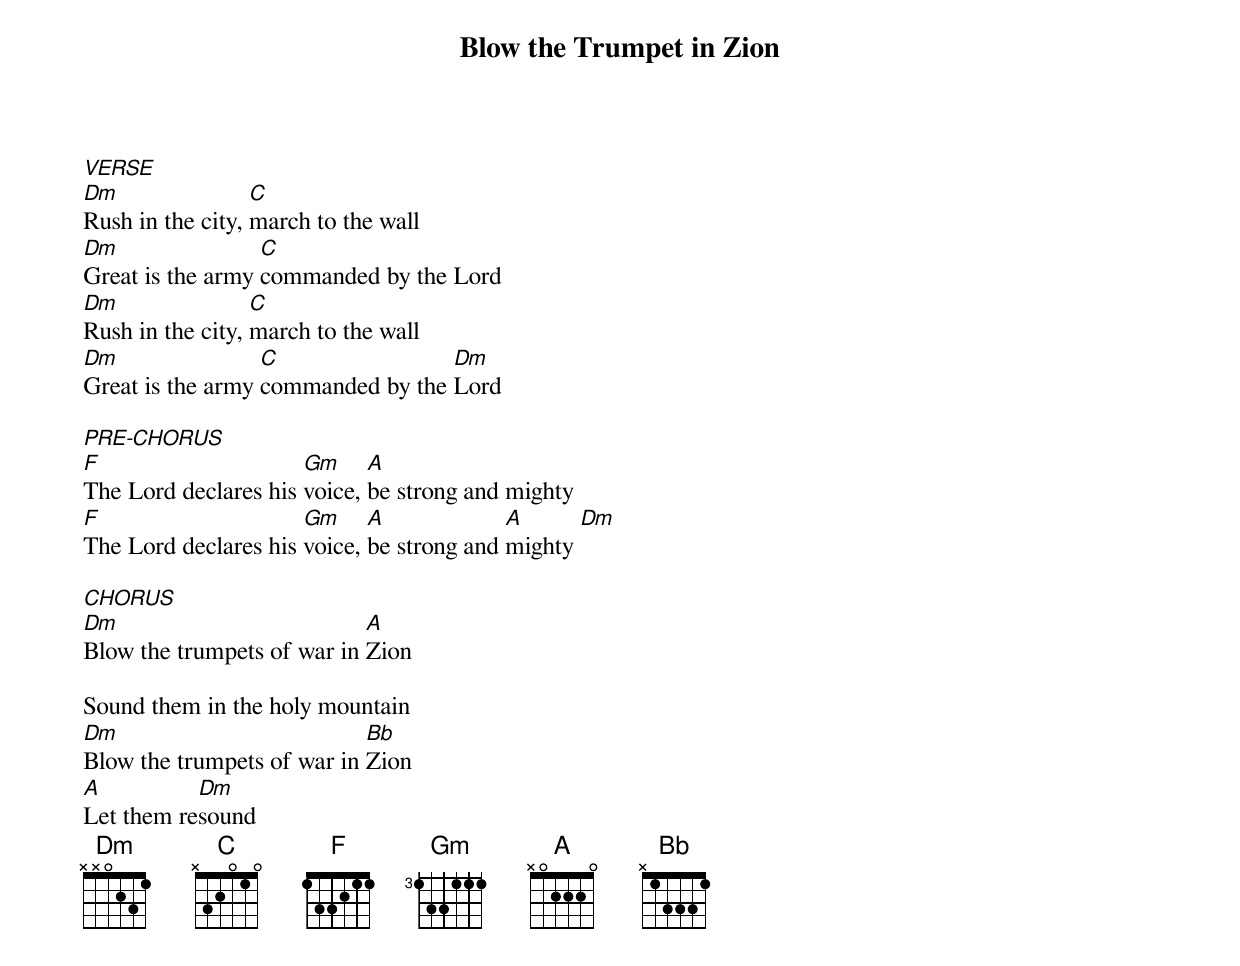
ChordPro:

{title: Blow the Trumpet in Zion}
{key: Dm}
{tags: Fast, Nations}
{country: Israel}

[VERSE]
[Dm]Rush in the city, [C]march to the wall
[Dm]Great is the army [C]commanded by the Lord
[Dm]Rush in the city, [C]march to the wall
[Dm]Great is the army [C]commanded by the [Dm]Lord

[PRE-CHORUS]
[F]The Lord declares his [Gm]voice, [A]be strong and mighty
[F]The Lord declares his [Gm]voice, [A]be strong and [A]mighty [Dm]

[CHORUS]
[Dm]Blow the trumpets of war in [A]Zion
Sound them in the [ ]holy [ ]mountain
[Dm]Blow the trumpets of war in [Bb]Zion
[A]Let them re[Dm]sound
